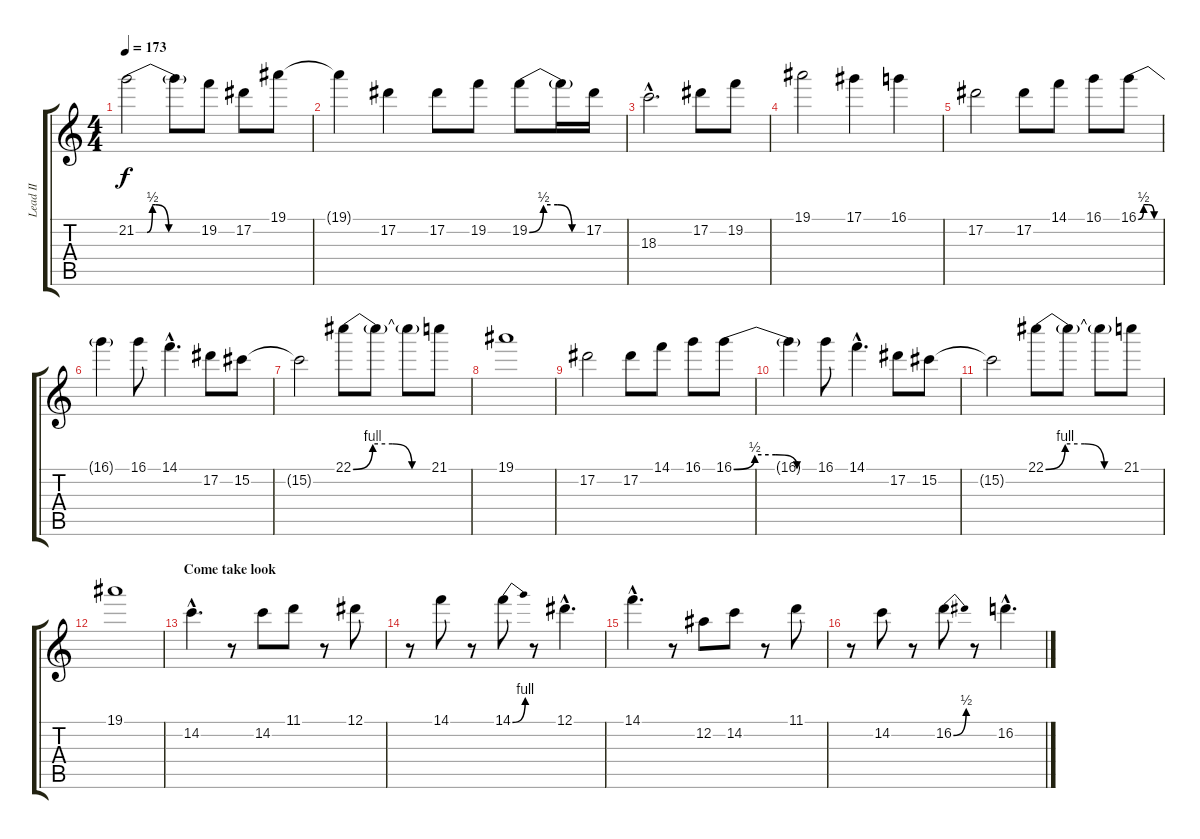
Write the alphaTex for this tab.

\track ("Lead II" "Lead II") {instrument overdrivenguitar}
\staff {score tabs}
\tuning (Eb4 Bb3 Gb3 Db3 Ab2 Eb2) {hide}
\ts (4 4)
\tempo 173
\clef g2
\ks c
21.2{be (custom 0 0 5 0 10 0 15 2 18 2 30 0 45 0 60 0)}.2{dy f} 21.2{t}.8 19.2.8 17.2.8 19.1.8 |
19.1{t}.4 17.2.4 17.2.8 19.2.8 19.2{be (custom 0 0 15 2 30 2 45 0 60 0)}.8 19.2{t}.16 17.2.16 |
18.3{hac}.2{d} 17.2.8 19.2.8 |
19.1.2 17.1.4 16.1.4 |
\section ("" "")
17.2.2 17.2.8 14.1.8 16.1.8 16.1{be (custom 0 0 15 2 30 2 45 0 60 0)}.8 |
16.1{t}.4 16.1.8 14.1{hac}.4{d} 17.2.8 15.2.8 |
15.2{t}.2 22.1{be (custom 0 0 15 4 30 4 45 0 60 0)}.8 22.1{t}.8 22.1{t}.8 21.1.8 |
19.1.1 |
17.2.2 17.2.8 14.1.8 16.1.8 16.1{be (custom 0 0 15 2 30 2 45 0 60 0)}.8 |
16.1{t}.4 16.1.8 14.1{hac}.4{d} 17.2.8 15.2.8 |
15.2{t}.2 22.1{be (custom 0 0 15 4 30 4 45 0 60 0)}.8 22.1{t}.8 22.1{t}.8 21.1.8 |
19.1.1 |
\section ("" "Come take look")
14.2{hac}.4{d} r.8 14.2.8 11.1.8 r.8 12.1.8 |
r.8 14.1.8 r.8 14.1{be (bend 0 0 60 4)}.8 r.8 12.1{hac}.4{d} |
14.1{hac}.4{d} r.8 12.2.8 14.2.8 r.8 11.1.8 |
r.8 14.2.8 r.8 16.2{be (bend 0 0 60 2)}.8 r.8 16.2{hac}.4{d}
